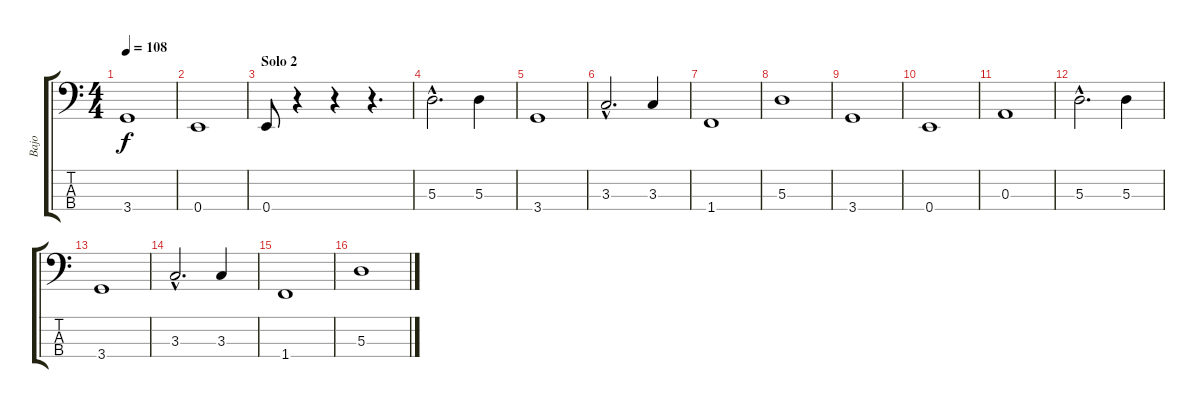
\track ("Bajo" "Bajo") {instrument electricbassfinger}
\staff {score tabs}
\tuning (G2 D2 A1 E1) {hide}
\ts (4 4)
\tempo 108
\clef f4
\ks c
3.4.1{dy f} |
0.4.1 |
\section ("" "Solo 2")
0.4.8 r.4 r.4 r.4{d} |
5.3{hac}.2{d} 5.3.4 |
3.4.1 |
3.3{hac}.2{d} 3.3.4 |
1.4.1 |
5.3.1 |
3.4.1 |
0.4.1 |
0.3.1 |
5.3{hac}.2{d} 5.3.4 |
3.4.1 |
3.3{hac}.2{d} 3.3.4 |
1.4.1 |
5.3.1
